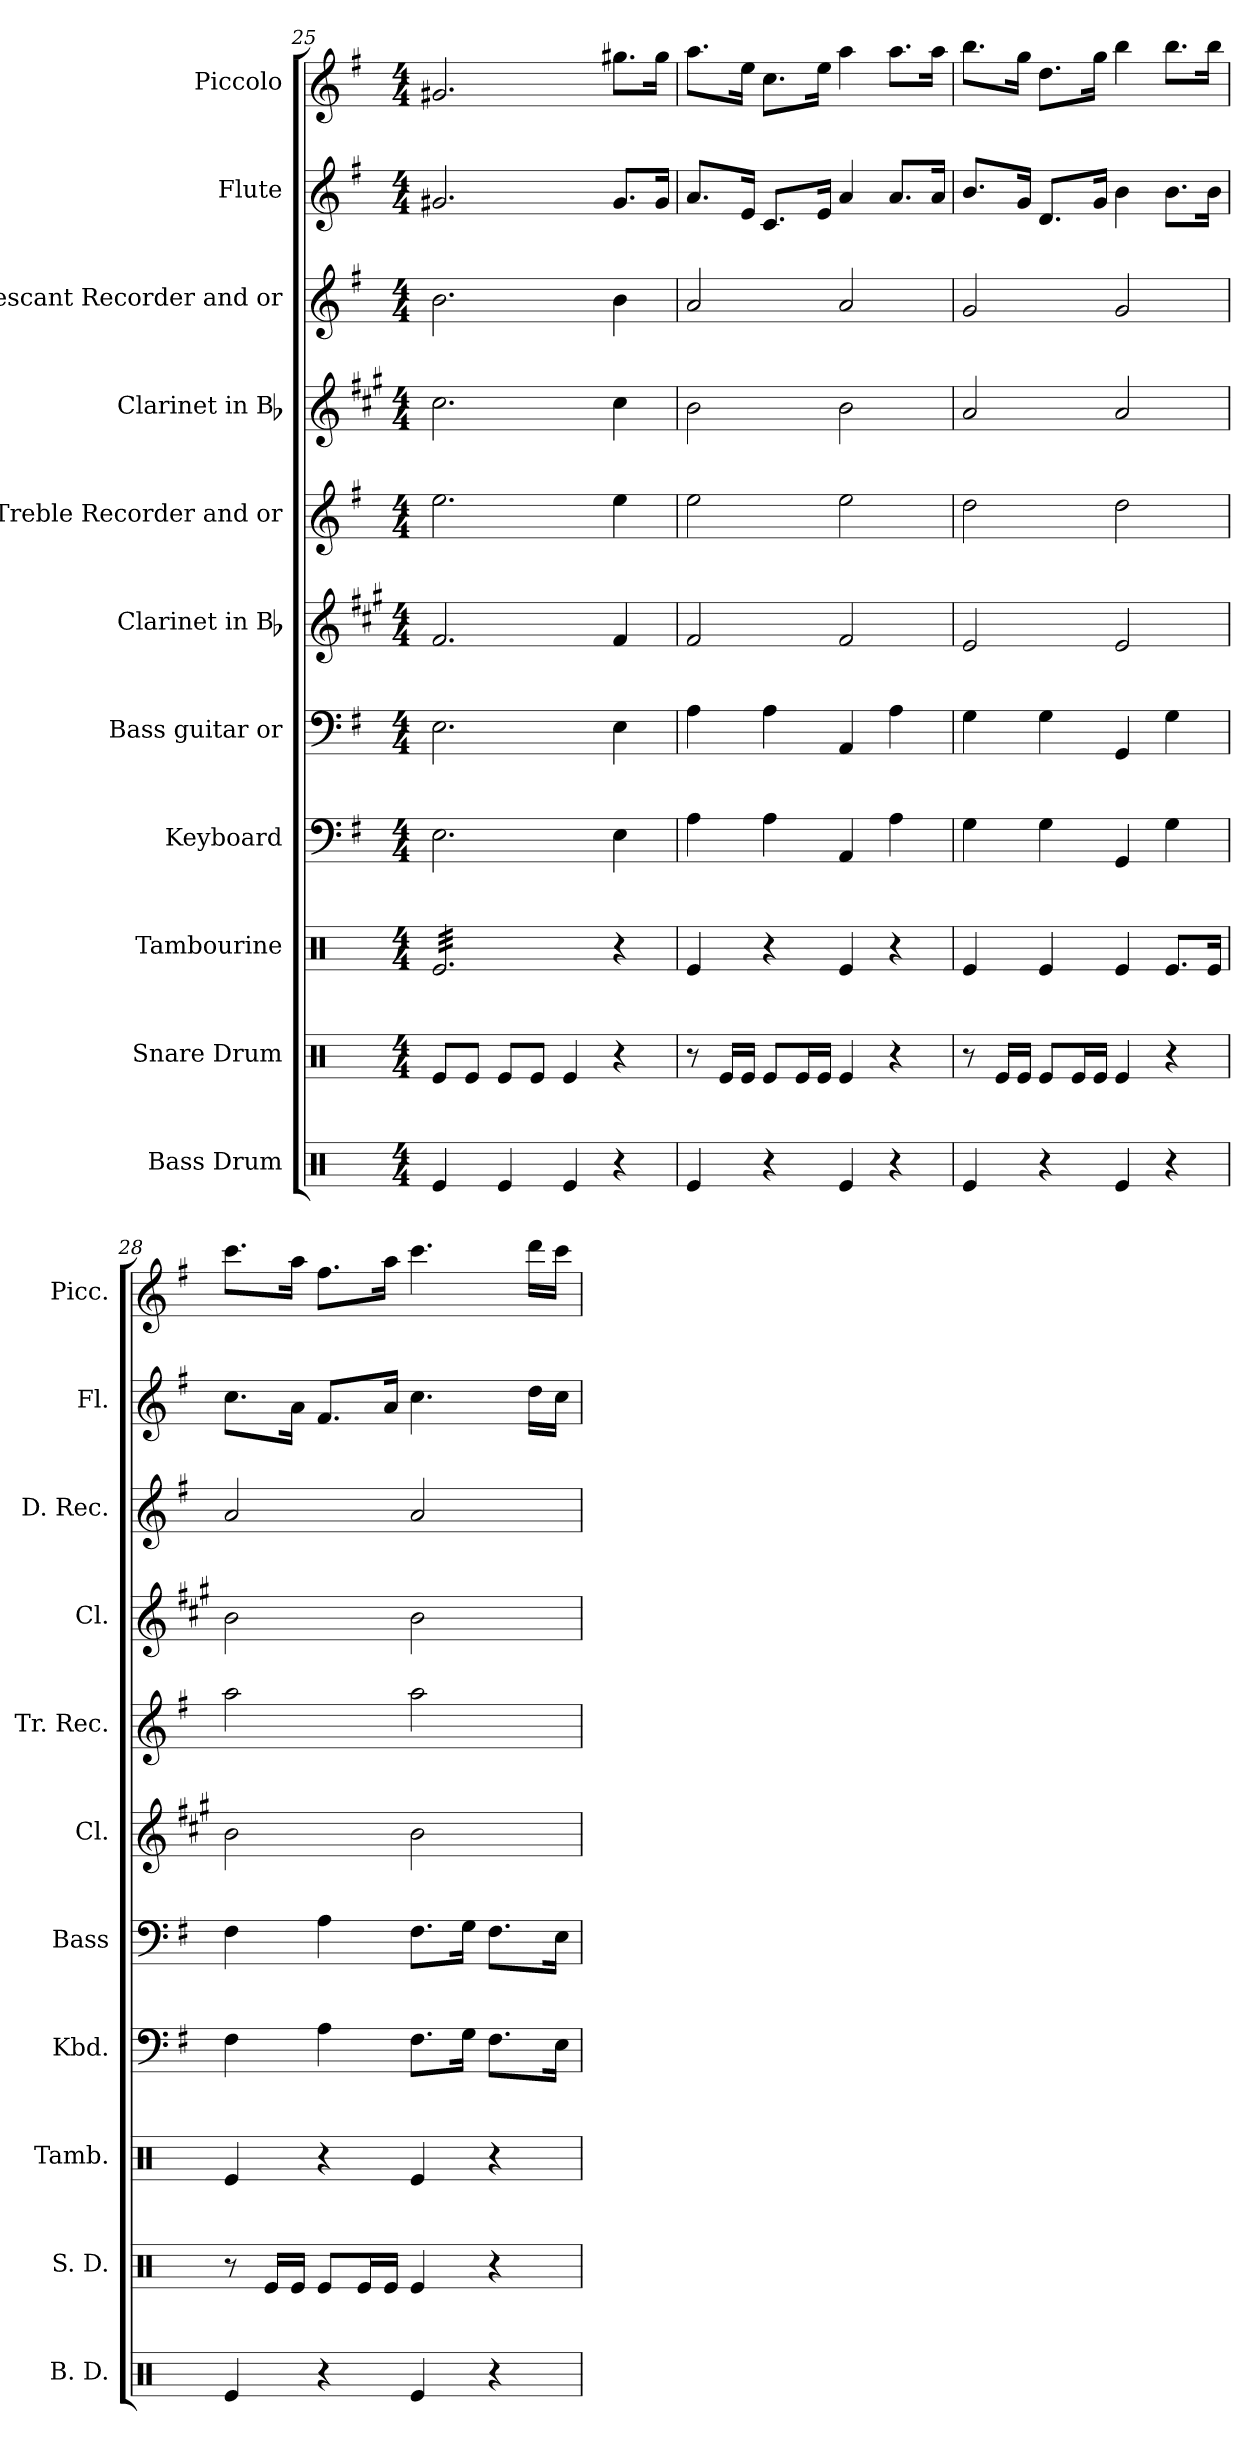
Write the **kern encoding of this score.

**kern	**kern	**kern	**kern	**kern	**kern	**kern	**kern	**kern	**kern	**kern
*part11	*part10	*part9	*part8	*part7	*part6	*part5	*part4	*part3	*part2	*part1
*staff11	*staff10	*staff9	*staff8	*staff7	*staff6	*staff5	*staff4	*staff3	*staff2	*staff1
*I"Bass Drum	*I"Snare Drum	*I"Tambourine	*I"Keyboard	*I"Bass guitar  or	*I"Clarinet in Bb	*I"Treble Recorder  and or	*I"Clarinet in Bb	*I"Descant Recorder   and or	*I"Flute	*I"Piccolo
*I'B. D.	*I'S. D.	*I'Tamb.	*I'Kbd.	*I'Bass	*I'Cl.	*I'Tr. Rec.	*I'Cl.	*I'D. Rec.	*I'Fl.	*I'Picc.
*clefX	*clefX	*clefX	*clefF4	*clefF4	*clefG2	*clefG2	*clefG2	*clefG2	*clefG2	*clefG2
*	*	*	*	*ITrd7c12	*ITrd1c2	*	*ITrd1c2	*ITrd-7c-12	*	*ITrd-7c-12
*k[]	*k[]	*k[]	*k[f#]	*k[f#]	*k[f#]	*k[f#]	*k[f#]	*k[f#]	*k[f#]	*k[f#]
*C:	*C:	*C:	*G:	*G:	*G:	*G:	*G:	*G:	*G:	*G:
*M4/4	*M4/4	*M4/4	*M4/4	*M4/4	*M4/4	*M4/4	*M4/4	*M4/4	*M4/4	*M4/4
=25	=25	=25	=25	=25	=25	=25	=25	=25	=25	=25
*	*	*tremolo	*	*	*	*	*	*	*	*
4Rei/	8Rei/L	32Rei/LLL	2.Ei\	2.EEi\	2.ei/	2.eei\	2.bi\	2.bbi\	2.g#Xi/	2.gg#Xi/
.	.	32Rei/	.	.	.	.	.	.	.	.
.	.	32Rei/	.	.	.	.	.	.	.	.
.	.	32Rei/	.	.	.	.	.	.	.	.
.	8Rei/J	32Rei/	.	.	.	.	.	.	.	.
.	.	32Rei/	.	.	.	.	.	.	.	.
.	.	32Rei/	.	.	.	.	.	.	.	.
.	.	32Rei/	.	.	.	.	.	.	.	.
4Rei/	8Rei/L	32Rei/	.	.	.	.	.	.	.	.
.	.	32Rei/	.	.	.	.	.	.	.	.
.	.	32Rei/	.	.	.	.	.	.	.	.
.	.	32Rei/	.	.	.	.	.	.	.	.
.	8Rei/J	32Rei/	.	.	.	.	.	.	.	.
.	.	32Rei/	.	.	.	.	.	.	.	.
.	.	32Rei/	.	.	.	.	.	.	.	.
.	.	32Rei/	.	.	.	.	.	.	.	.
4Rei/	4Rei/	32Rei/	.	.	.	.	.	.	.	.
.	.	32Rei/	.	.	.	.	.	.	.	.
.	.	32Rei/	.	.	.	.	.	.	.	.
.	.	32Rei/	.	.	.	.	.	.	.	.
.	.	32Rei/	.	.	.	.	.	.	.	.
.	.	32Rei/	.	.	.	.	.	.	.	.
.	.	32Rei/	.	.	.	.	.	.	.	.
.	.	32Rei/JJJ	.	.	.	.	.	.	.	.
*	*	*Xtremolo	*	*	*	*	*	*	*	*
4r	4r	4r	4Ei\	4EEi\	4ei/	4eei\	4bi\	4bbi\	8.g#i/L	8.ggg#Xi\L
.	.	.	.	.	.	.	.	.	16g#i/Jk	16ggg#i\Jk
=26	=26	=26	=26	=26	=26	=26	=26	=26	=26	=26
4Rei/	8r	4Rei/	4Ai\	4AAi\	2ei/	2eei\	2ai\	2aai/	8.ai/L	8.aaai\L
.	16Rei/LL	.	.	.	.	.	.	.	.	.
.	16Rei/JJ	.	.	.	.	.	.	.	16ei/Jk	16eeei\Jk
4r	8Rei/L	4r	4Ai\	4AAi\	.	.	.	.	8.ci/L	8.ccci\L
.	16Rei/L	.	.	.	.	.	.	.	.	.
.	16Rei/JJ	.	.	.	.	.	.	.	16ei/Jk	16eeei\Jk
4Rei/	4Rei/	4Rei/	4AAi/	4AAAi/	2ei/	2eei\	2ai\	2aai/	4ai/	4aaai\
4r	4r	4r	4Ai\	4AAi\	.	.	.	.	8.ai/L	8.aaai\L
.	.	.	.	.	.	.	.	.	16ai/Jk	16aaai\Jk
=27	=27	=27	=27	=27	=27	=27	=27	=27	=27	=27
4Rei/	8r	4Rei/	4Gi\	4GGi\	2di/	2ddi\	2gi/	2ggi/	8.bi/L	8.bbbi\L
.	16Rei/LL	.	.	.	.	.	.	.	.	.
.	16Rei/JJ	.	.	.	.	.	.	.	16gi/Jk	16gggi\Jk
4r	8Rei/L	4Rei/	4Gi\	4GGi\	.	.	.	.	8.di/L	8.dddi\L
.	16Rei/L	.	.	.	.	.	.	.	.	.
.	16Rei/JJ	.	.	.	.	.	.	.	16gi/Jk	16gggi\Jk
4Rei/	4Rei/	4Rei/	4GGi/	4GGGi/	2di/	2ddi\	2gi/	2ggi/	4bi\	4bbbi\
4r	4r	8.Rei/L	4Gi\	4GGi\	.	.	.	.	8.bi\L	8.bbbi\L
.	.	16Rei/Jk	.	.	.	.	.	.	16bi\Jk	16bbbi\Jk
!!LO:LB:g=z
=28	=28	=28	=28	=28	=28	=28	=28	=28	=28	=28
4Rei/	8r	4Rei/	4F#i\	4FF#i\	2ai\	2aai\	2ai\	2aai/	8.cci\L	8.cccci\L
.	16Rei/LL	.	.	.	.	.	.	.	.	.
.	16Rei/JJ	.	.	.	.	.	.	.	16ai\Jk	16aaai\Jk
4r	8Rei/L	4r	4Ai\	4AAi\	.	.	.	.	8.f#i/L	8.fff#i\L
.	16Rei/L	.	.	.	.	.	.	.	.	.
.	16Rei/JJ	.	.	.	.	.	.	.	16ai/Jk	16aaai\Jk
4Rei/	4Rei/	4Rei/	8.F#i\L	8.FF#i\L	2ai\	2aai\	2ai\	2aai/	4.cci\	4.cccci\
.	.	.	16Gi\Jk	16GGi\Jk	.	.	.	.	.	.
4r	4r	4r	8.F#i\L	8.FF#i\L	.	.	.	.	.	.
.	.	.	.	.	.	.	.	.	16ddi\LL	16ddddi\LL
.	.	.	16Ei\Jk	16EEi\Jk	.	.	.	.	16cci\JJ	16cccci\JJ
=	=	=	=	=	=	=	=	=	=	=
*-	*-	*-	*-	*-	*-	*-	*-	*-	*-	*-
